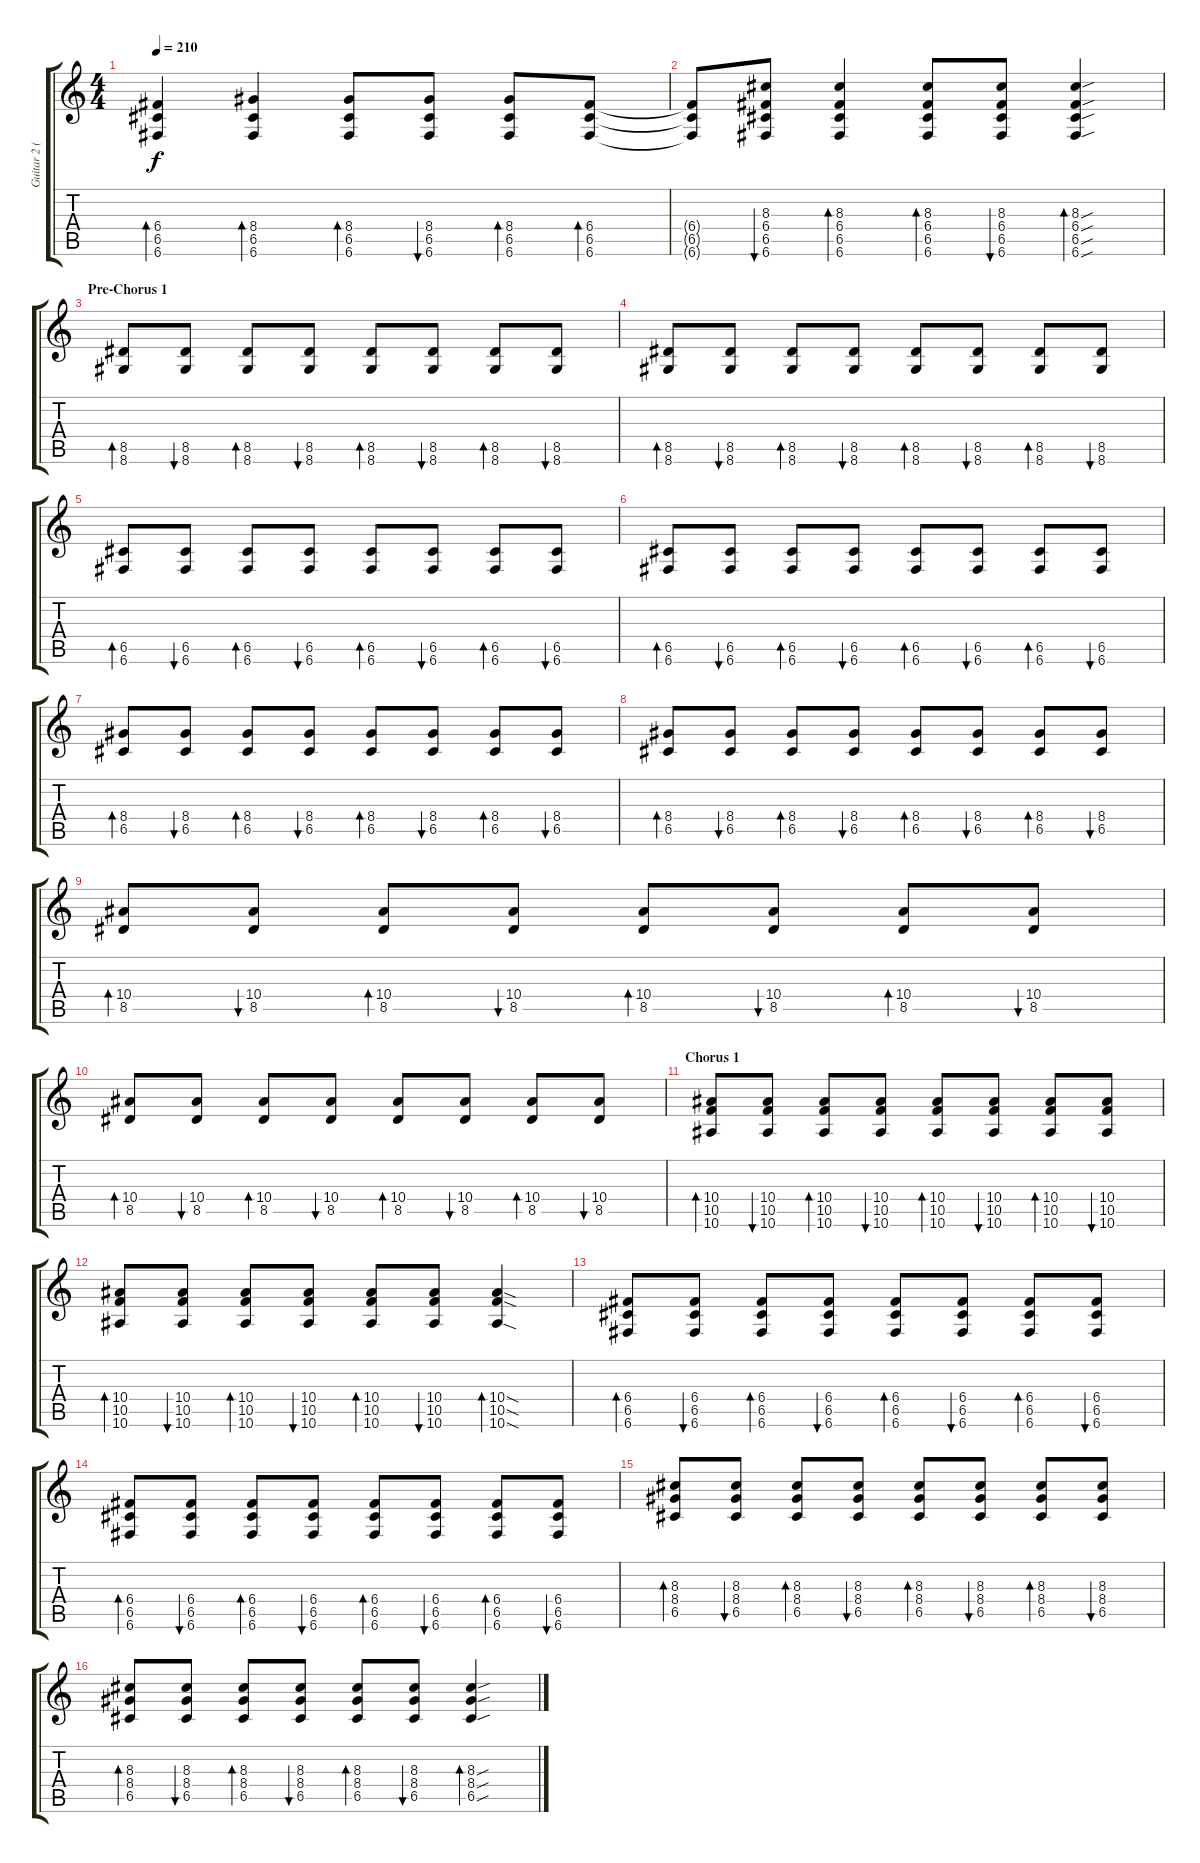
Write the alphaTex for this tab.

\track ("Guitar 2 (overdrive)" "Guitar 2 (") {instrument overdrivenguitar}
\staff {score tabs}
\tuning (D4 A3 F3 C3 G2 C2) {hide}
\ts (4 4)
\tempo 210
\clef g2
\ks c
(6.4 6.5 6.6).4{bd 60 dy f} (8.4 6.5 6.6).4{bd 60} (8.4 6.5 6.6).8{bd 60} (8.4 6.5 6.6).8{bu 60} (8.4 6.5 6.6).8{bd 60} (6.4 6.5 6.6).8{bd 60} |
(6.4{t} 6.5{t} 6.6{t}).8 (8.3 6.4 6.5 6.6).8{bu 60} (8.3 6.4 6.5 6.6).4{bd 60} (8.3 6.4 6.5 6.6).8{bd 60} (8.3 6.4 6.5 6.6).8{bu 60} (8.3{sou} 6.4{sou} 6.5{sou} 6.6{sou}).4{bd 60} |
\section ("" "Pre-Chorus 1")
(8.5 8.6).8{bd 60 volume 10} (8.5 8.6).8{bu 60} (8.5 8.6).8{bd 60} (8.5 8.6).8{bu 60} (8.5 8.6).8{bd 60} (8.5 8.6).8{bu 60} (8.5 8.6).8{bd 60} (8.5 8.6).8{bu 60} |
(8.5 8.6).8{bd 60} (8.5 8.6).8{bu 60} (8.5 8.6).8{bd 60} (8.5 8.6).8{bu 60} (8.5 8.6).8{bd 60} (8.5 8.6).8{bu 60} (8.5 8.6).8{bd 60} (8.5 8.6).8{bu 60} |
(6.5 6.6).8{bd 60} (6.5 6.6).8{bu 60} (6.5 6.6).8{bd 60} (6.5 6.6).8{bu 60} (6.5 6.6).8{bd 60} (6.5 6.6).8{bu 60} (6.5 6.6).8{bd 60} (6.5 6.6).8{bu 60} |
(6.5 6.6).8{bd 60} (6.5 6.6).8{bu 60} (6.5 6.6).8{bd 60} (6.5 6.6).8{bu 60} (6.5 6.6).8{bd 60} (6.5 6.6).8{bu 60} (6.5 6.6).8{bd 60} (6.5 6.6).8{bu 60} |
(8.4 6.5).8{bd 60} (8.4 6.5).8{bu 60} (8.4 6.5).8{bd 60} (8.4 6.5).8{bu 60} (8.4 6.5).8{bd 60} (8.4 6.5).8{bu 60} (8.4 6.5).8{bd 60} (8.4 6.5).8{bu 60} |
(8.4 6.5).8{bd 60} (8.4 6.5).8{bu 60} (8.4 6.5).8{bd 60} (8.4 6.5).8{bu 60} (8.4 6.5).8{bd 60} (8.4 6.5).8{bu 60} (8.4 6.5).8{bd 60} (8.4 6.5).8{bu 60} |
(10.4 8.5).8{bd 60} (10.4 8.5).8{bu 60} (10.4 8.5).8{bd 60} (10.4 8.5).8{bu 60} (10.4 8.5).8{bd 60} (10.4 8.5).8{bu 60} (10.4 8.5).8{bd 60} (10.4 8.5).8{bu 60} |
(10.4 8.5).8{bd 60} (10.4 8.5).8{bu 60} (10.4 8.5).8{bd 60} (10.4 8.5).8{bu 60} (10.4 8.5).8{bd 60} (10.4 8.5).8{bu 60} (10.4 8.5).8{bd 60} (10.4 8.5).8{bu 60} |
\section ("" "Chorus 1")
(10.4 10.5 10.6).8{bd 60 volume 13} (10.4 10.5 10.6).8{bu 60} (10.4 10.5 10.6).8{bd 60} (10.4 10.5 10.6).8{bu 60} (10.4 10.5 10.6).8{bd 60} (10.4 10.5 10.6).8{bu 60} (10.4 10.5 10.6).8{bd 60} (10.4 10.5 10.6).8{bu 60} |
(10.4 10.5 10.6).8{bd 60} (10.4 10.5 10.6).8{bu 60} (10.4 10.5 10.6).8{bd 60} (10.4 10.5 10.6).8{bu 60} (10.4 10.5 10.6).8{bd 60} (10.4 10.5 10.6).8{bu 60} (10.4{sod} 10.5{sod} 10.6{sod}).4{bd 60} |
(6.4 6.5 6.6).8{bd 60} (6.4 6.5 6.6).8{bu 60} (6.4 6.5 6.6).8{bd 60} (6.4 6.5 6.6).8{bu 60} (6.4 6.5 6.6).8{bd 60} (6.4 6.5 6.6).8{bu 60} (6.4 6.5 6.6).8{bd 60} (6.4 6.5 6.6).8{bu 60} |
(6.4 6.5 6.6).8{bd 60} (6.4 6.5 6.6).8{bu 60} (6.4 6.5 6.6).8{bd 60} (6.4 6.5 6.6).8{bu 60} (6.4 6.5 6.6).8{bd 60} (6.4 6.5 6.6).8{bu 60} (6.4 6.5 6.6).8{bd 60} (6.4 6.5 6.6).8{bu 60} |
(8.3 8.4 6.5).8{bd 60} (8.3 8.4 6.5).8{bu 60} (8.3 8.4 6.5).8{bd 60} (8.3 8.4 6.5).8{bu 60} (8.3 8.4 6.5).8{bd 60} (8.3 8.4 6.5).8{bu 60} (8.3 8.4 6.5).8{bd 60} (8.3 8.4 6.5).8{bu 60} |
(8.3 8.4 6.5).8{bd 60} (8.3 8.4 6.5).8{bu 60} (8.3 8.4 6.5).8{bd 60} (8.3 8.4 6.5).8{bu 60} (8.3 8.4 6.5).8{bd 60} (8.3 8.4 6.5).8{bu 60} (8.3{sou} 8.4{sou} 6.5{sou}).4{bd 60}
